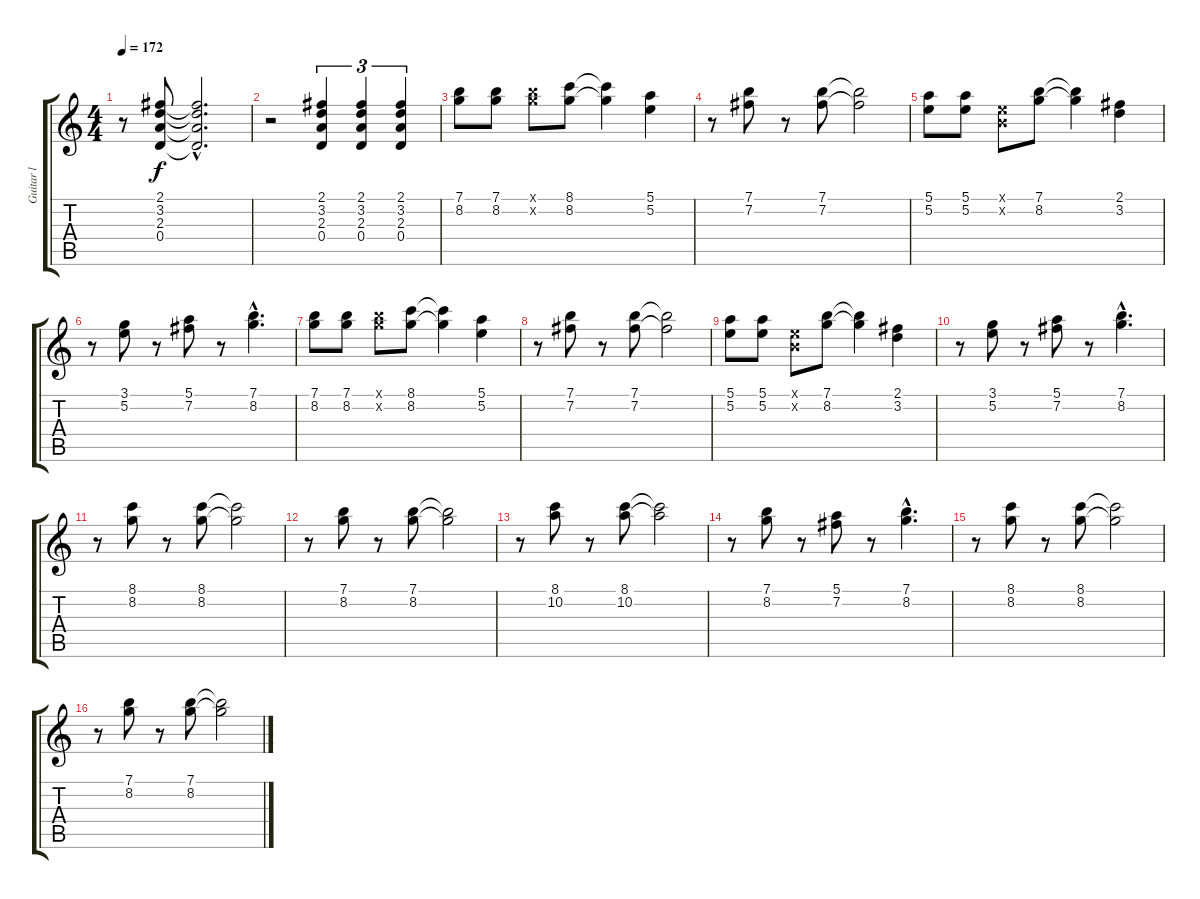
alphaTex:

\track ("Guitar l" "Guitar l") {instrument acousticguitarsteel}
\staff {score tabs}
\tuning (E4 B3 G3 D3 A2 E2) {hide}
\ts (4 4)
\tempo 172
\clef g2
\ks c
r.8{dy f} (2.1 3.2 2.3 0.4).8 (2.1{hac t} 3.2{hac t} 2.3{hac t} 0.4{hac t}).2{d} |
r.2 (2.1 3.2 2.3 0.4).4{tu (3 2)} (2.1 3.2 2.3 0.4).4{tu (3 2)} (2.1 3.2 2.3 0.4).4{tu (3 2)} |
(7.1 8.2).8 (7.1 8.2).8 (7.1{x} 8.2{x}).8 (8.1 8.2).8 (8.1{t} 8.2{t}).4 (5.1 5.2).4 |
r.8 (7.1 7.2).8 r.8 (7.1 7.2).8 (7.1{t} 7.2{t}).2 |
(5.1 5.2).8 (5.1 5.2).8 (0.1{x} 0.2{x}).8 (7.1 8.2).8 (7.1{t} 8.2{t}).4 (2.1 3.2).4 |
r.8 (3.1 5.2).8 r.8 (5.1 7.2).8 r.8 (7.1{hac} 8.2{hac}).4{d} |
(7.1 8.2).8 (7.1 8.2).8 (7.1{x} 8.2{x}).8 (8.1 8.2).8 (8.1{t} 8.2{t}).4 (5.1 5.2).4 |
r.8 (7.1 7.2).8 r.8 (7.1 7.2).8 (7.1{t} 7.2{t}).2 |
(5.1 5.2).8 (5.1 5.2).8 (0.1{x} 0.2{x}).8 (7.1 8.2).8 (7.1{t} 8.2{t}).4 (2.1 3.2).4 |
r.8 (3.1 5.2).8 r.8 (5.1 7.2).8 r.8 (7.1{hac} 8.2{hac}).4{d} |
r.8 (8.1 8.2).8 r.8 (8.1 8.2).8 (8.1{t} 8.2{t}).2 |
r.8 (7.1 8.2).8 r.8 (7.1 8.2).8 (7.1{t} 8.2{t}).2 |
r.8 (8.1 10.2).8 r.8 (8.1 10.2).8 (8.1{t} 10.2{t}).2 |
r.8 (7.1 8.2).8 r.8 (5.1 7.2).8 r.8 (7.1{hac} 8.2{hac}).4{d} |
r.8 (8.1 8.2).8 r.8 (8.1 8.2).8 (8.1{t} 8.2{t}).2 |
r.8 (7.1 8.2).8 r.8 (7.1 8.2).8 (7.1{t} 8.2{t}).2
